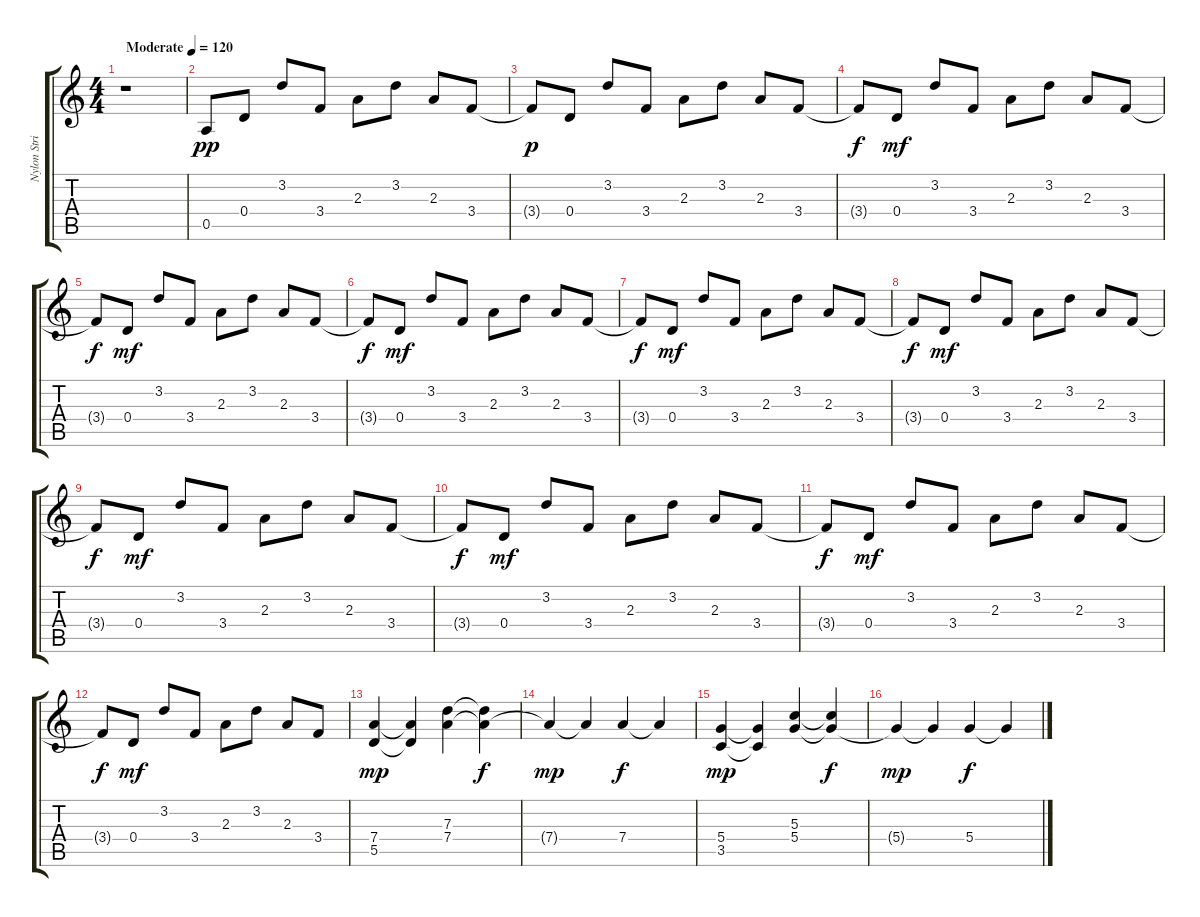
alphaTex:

\track ("Nylon String Guitar" "Nylon Stri") {instrument acousticguitarnylon}
\staff {score tabs}
\tuning (E4 B3 G3 D3 A2 E2) {hide}
\ts (4 4)
\tempo (120 "Moderate")
\clef g2
\ks c
r.1{dy pp instrument acousticguitarnylon} |
0.5.8 0.4.8 3.2.8 3.4.8 2.3.8 3.2.8 2.3.8 3.4.8 |
3.4{t}.8{dy p} 0.4.8 3.2.8 3.4.8 2.3.8 3.2.8 2.3.8 3.4.8 |
3.4{t}.8{dy f} 0.4.8{dy mf} 3.2.8 3.4.8 2.3.8 3.2.8 2.3.8 3.4.8 |
3.4{t}.8{dy f} 0.4.8{dy mf} 3.2.8 3.4.8 2.3.8 3.2.8 2.3.8 3.4.8 |
3.4{t}.8{dy f} 0.4.8{dy mf} 3.2.8 3.4.8 2.3.8 3.2.8 2.3.8 3.4.8 |
3.4{t}.8{dy f} 0.4.8{dy mf} 3.2.8 3.4.8 2.3.8 3.2.8 2.3.8 3.4.8 |
3.4{t}.8{dy f} 0.4.8{dy mf} 3.2.8 3.4.8 2.3.8 3.2.8 2.3.8 3.4.8 |
3.4{t}.8{dy f} 0.4.8{dy mf} 3.2.8 3.4.8 2.3.8 3.2.8 2.3.8 3.4.8 |
3.4{t}.8{dy f} 0.4.8{dy mf} 3.2.8 3.4.8 2.3.8 3.2.8 2.3.8 3.4.8 |
3.4{t}.8{dy f} 0.4.8{dy mf} 3.2.8 3.4.8 2.3.8 3.2.8 2.3.8 3.4.8 |
3.4{t}.8{dy f} 0.4.8{dy mf} 3.2.8 3.4.8 2.3.8 3.2.8 2.3.8 3.4.8 |
(7.4 5.5).4{dy mp} (7.4{t} 5.5{t}).4 (7.3 7.4).4 (7.3{t} 7.4{t}).4{dy f} |
7.4{t}.4{dy mp} 7.4{t}.4 7.4.4{dy f} 7.4{t}.4 |
(5.4 3.5).4{dy mp} (5.4{t} 3.5{t}).4 (5.3 5.4).4 (5.3{t} 5.4{t}).4{dy f} |
5.4{t}.4{dy mp} 5.4{t}.4 5.4.4{dy f} 5.4{t}.4
